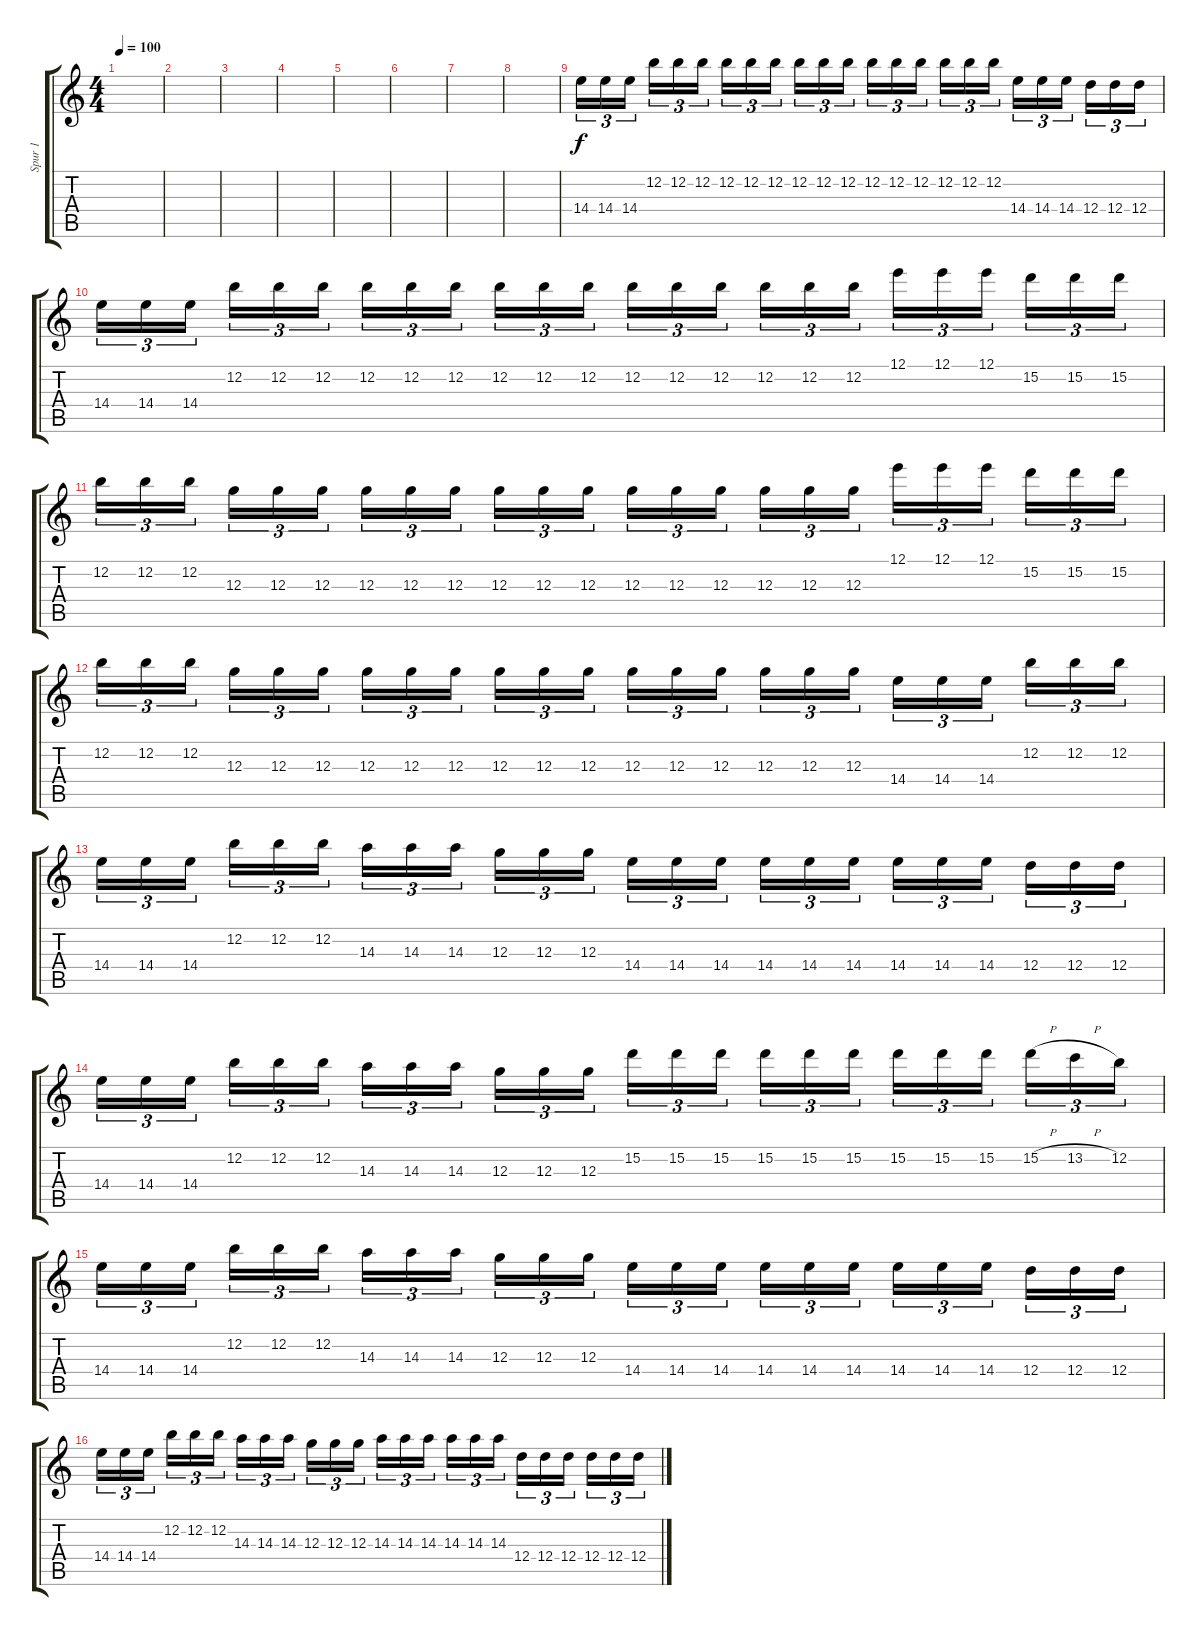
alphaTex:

\track ("Spur 1" "Spur 1") {instrument distortionguitar}
\staff {score tabs}
\tuning (E4 B3 G3 D3 A2 E2) {hide}
\ts (4 4)
\tempo 100
\clef g2
\ks c
|
|
|
|
|
|
|
|
14.4.16{tu (3 2)} 14.4.16{tu (3 2)} 14.4.16{tu (3 2)} 12.2.16{tu (3 2)} 12.2.16{tu (3 2)} 12.2.16{tu (3 2)} 12.2.16{tu (3 2)} 12.2.16{tu (3 2)} 12.2.16{tu (3 2)} 12.2.16{tu (3 2)} 12.2.16{tu (3 2)} 12.2.16{tu (3 2)} 12.2.16{tu (3 2)} 12.2.16{tu (3 2)} 12.2.16{tu (3 2)} 12.2.16{tu (3 2)} 12.2.16{tu (3 2)} 12.2.16{tu (3 2)} 14.4.16{tu (3 2)} 14.4.16{tu (3 2)} 14.4.16{tu (3 2)} 12.4.16{tu (3 2)} 12.4.16{tu (3 2)} 12.4.16{tu (3 2)} |
14.4.16{tu (3 2)} 14.4.16{tu (3 2)} 14.4.16{tu (3 2)} 12.2.16{tu (3 2)} 12.2.16{tu (3 2)} 12.2.16{tu (3 2)} 12.2.16{tu (3 2)} 12.2.16{tu (3 2)} 12.2.16{tu (3 2)} 12.2.16{tu (3 2)} 12.2.16{tu (3 2)} 12.2.16{tu (3 2)} 12.2.16{tu (3 2)} 12.2.16{tu (3 2)} 12.2.16{tu (3 2)} 12.2.16{tu (3 2)} 12.2.16{tu (3 2)} 12.2.16{tu (3 2)} 12.1.16{tu (3 2)} 12.1.16{tu (3 2)} 12.1.16{tu (3 2)} 15.2.16{tu (3 2)} 15.2.16{tu (3 2)} 15.2.16{tu (3 2)} |
12.2.16{tu (3 2)} 12.2.16{tu (3 2)} 12.2.16{tu (3 2)} 12.3.16{tu (3 2)} 12.3.16{tu (3 2)} 12.3.16{tu (3 2)} 12.3.16{tu (3 2)} 12.3.16{tu (3 2)} 12.3.16{tu (3 2)} 12.3.16{tu (3 2)} 12.3.16{tu (3 2)} 12.3.16{tu (3 2)} 12.3.16{tu (3 2)} 12.3.16{tu (3 2)} 12.3.16{tu (3 2)} 12.3.16{tu (3 2)} 12.3.16{tu (3 2)} 12.3.16{tu (3 2)} 12.1.16{tu (3 2)} 12.1.16{tu (3 2)} 12.1.16{tu (3 2)} 15.2.16{tu (3 2)} 15.2.16{tu (3 2)} 15.2.16{tu (3 2)} |
12.2.16{tu (3 2)} 12.2.16{tu (3 2)} 12.2.16{tu (3 2)} 12.3.16{tu (3 2)} 12.3.16{tu (3 2)} 12.3.16{tu (3 2)} 12.3.16{tu (3 2)} 12.3.16{tu (3 2)} 12.3.16{tu (3 2)} 12.3.16{tu (3 2)} 12.3.16{tu (3 2)} 12.3.16{tu (3 2)} 12.3.16{tu (3 2)} 12.3.16{tu (3 2)} 12.3.16{tu (3 2)} 12.3.16{tu (3 2)} 12.3.16{tu (3 2)} 12.3.16{tu (3 2)} 14.4.16{tu (3 2)} 14.4.16{tu (3 2)} 14.4.16{tu (3 2)} 12.2.16{tu (3 2)} 12.2.16{tu (3 2)} 12.2.16{tu (3 2)} |
14.4.16{tu (3 2)} 14.4.16{tu (3 2)} 14.4.16{tu (3 2)} 12.2.16{tu (3 2)} 12.2.16{tu (3 2)} 12.2.16{tu (3 2)} 14.3.16{tu (3 2)} 14.3.16{tu (3 2)} 14.3.16{tu (3 2)} 12.3.16{tu (3 2)} 12.3.16{tu (3 2)} 12.3.16{tu (3 2)} 14.4.16{tu (3 2)} 14.4.16{tu (3 2)} 14.4.16{tu (3 2)} 14.4.16{tu (3 2)} 14.4.16{tu (3 2)} 14.4.16{tu (3 2)} 14.4.16{tu (3 2)} 14.4.16{tu (3 2)} 14.4.16{tu (3 2)} 12.4.16{tu (3 2)} 12.4.16{tu (3 2)} 12.4.16{tu (3 2)} |
14.4.16{tu (3 2)} 14.4.16{tu (3 2)} 14.4.16{tu (3 2)} 12.2.16{tu (3 2)} 12.2.16{tu (3 2)} 12.2.16{tu (3 2)} 14.3.16{tu (3 2)} 14.3.16{tu (3 2)} 14.3.16{tu (3 2)} 12.3.16{tu (3 2)} 12.3.16{tu (3 2)} 12.3.16{tu (3 2)} 15.2.16{tu (3 2)} 15.2.16{tu (3 2)} 15.2.16{tu (3 2)} 15.2.16{tu (3 2)} 15.2.16{tu (3 2)} 15.2.16{tu (3 2)} 15.2.16{tu (3 2)} 15.2.16{tu (3 2)} 15.2.16{tu (3 2)} 15.2{h}.16{tu (3 2)} 13.2{h}.16{tu (3 2)} 12.2.16{tu (3 2)} |
14.4.16{tu (3 2)} 14.4.16{tu (3 2)} 14.4.16{tu (3 2)} 12.2.16{tu (3 2)} 12.2.16{tu (3 2)} 12.2.16{tu (3 2)} 14.3.16{tu (3 2)} 14.3.16{tu (3 2)} 14.3.16{tu (3 2)} 12.3.16{tu (3 2)} 12.3.16{tu (3 2)} 12.3.16{tu (3 2)} 14.4.16{tu (3 2)} 14.4.16{tu (3 2)} 14.4.16{tu (3 2)} 14.4.16{tu (3 2)} 14.4.16{tu (3 2)} 14.4.16{tu (3 2)} 14.4.16{tu (3 2)} 14.4.16{tu (3 2)} 14.4.16{tu (3 2)} 12.4.16{tu (3 2)} 12.4.16{tu (3 2)} 12.4.16{tu (3 2)} |
14.4.16{tu (3 2)} 14.4.16{tu (3 2)} 14.4.16{tu (3 2)} 12.2.16{tu (3 2)} 12.2.16{tu (3 2)} 12.2.16{tu (3 2)} 14.3.16{tu (3 2)} 14.3.16{tu (3 2)} 14.3.16{tu (3 2)} 12.3.16{tu (3 2)} 12.3.16{tu (3 2)} 12.3.16{tu (3 2)} 14.3.16{tu (3 2)} 14.3.16{tu (3 2)} 14.3.16{tu (3 2)} 14.3.16{tu (3 2)} 14.3.16{tu (3 2)} 14.3.16{tu (3 2)} 12.4.16{tu (3 2)} 12.4.16{tu (3 2)} 12.4.16{tu (3 2)} 12.4.16{tu (3 2)} 12.4.16{tu (3 2)} 12.4.16{tu (3 2)}
